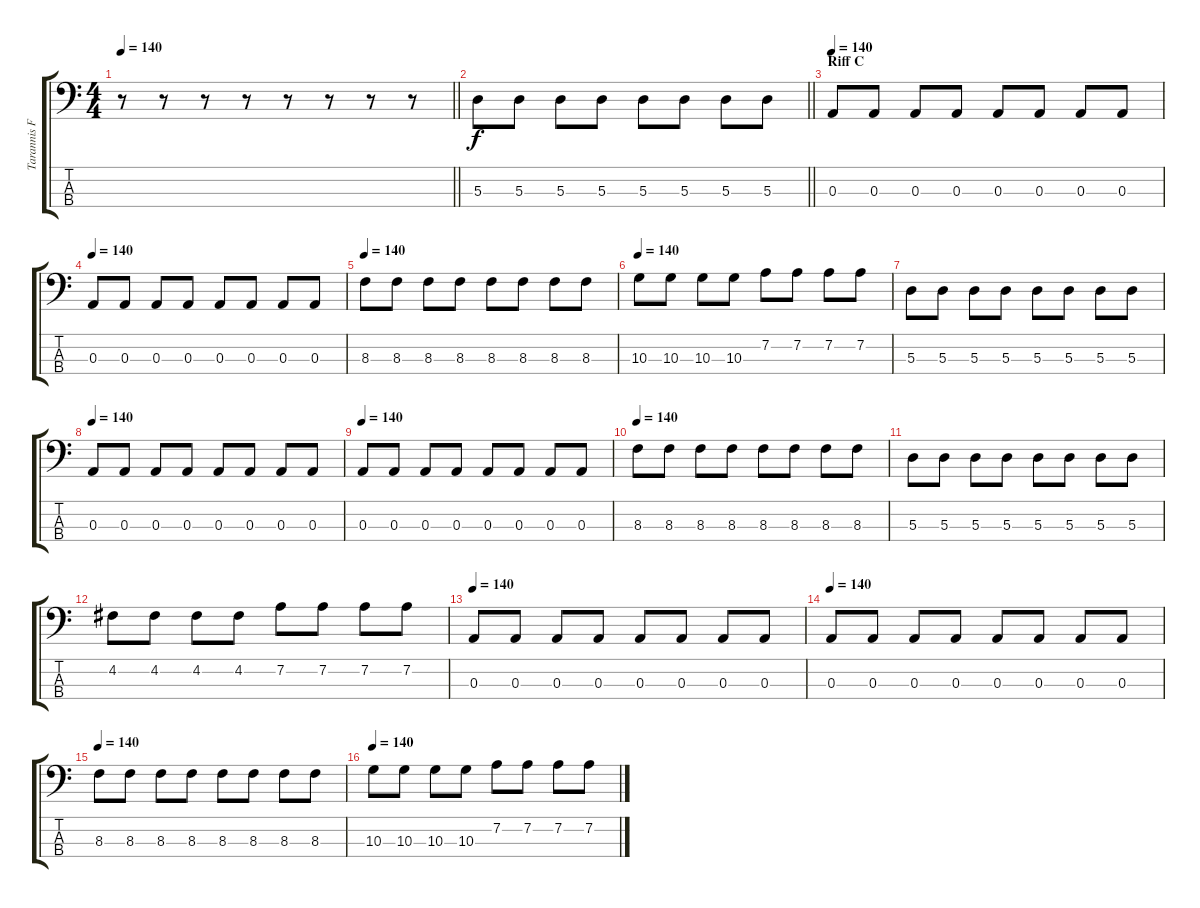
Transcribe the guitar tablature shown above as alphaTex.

\track ("Tarannis Fingered Bass" "Tarannis F") {instrument electricbassfinger}
\staff {score tabs}
\tuning (G2 D2 A1 E1) {hide}
\ts (4 4)
\tempo 140
\clef f4
\barLineRight lightlight
\ks c
r.8{dy f} r.8 r.8 r.8 r.8 r.8 r.8 r.8 |
\barLineRight lightlight
5.3.8 5.3.8 5.3.8 5.3.8 5.3.8 5.3.8 5.3.8 5.3.8 |
\section ("" "Riff C")
\tempo 140
0.3.8 0.3.8 0.3.8 0.3.8 0.3.8 0.3.8 0.3.8 0.3.8 |
\tempo 140
0.3.8 0.3.8 0.3.8 0.3.8 0.3.8 0.3.8 0.3.8 0.3.8 |
\tempo 140
8.3.8 8.3.8 8.3.8 8.3.8 8.3.8 8.3.8 8.3.8 8.3.8 |
\tempo 140
10.3.8 10.3.8 10.3.8 10.3.8 7.2.8 7.2.8 7.2.8 7.2.8 |
5.3.8 5.3.8 5.3.8 5.3.8 5.3.8 5.3.8 5.3.8 5.3.8 |
\tempo 140
0.3.8 0.3.8 0.3.8 0.3.8 0.3.8 0.3.8 0.3.8 0.3.8 |
\tempo 140
0.3.8 0.3.8 0.3.8 0.3.8 0.3.8 0.3.8 0.3.8 0.3.8 |
\tempo 140
8.3.8 8.3.8 8.3.8 8.3.8 8.3.8 8.3.8 8.3.8 8.3.8 |
5.3.8 5.3.8 5.3.8 5.3.8 5.3.8 5.3.8 5.3.8 5.3.8 |
4.2.8 4.2.8 4.2.8 4.2.8 7.2.8 7.2.8 7.2.8 7.2.8 |
\tempo 140
0.3.8 0.3.8 0.3.8 0.3.8 0.3.8 0.3.8 0.3.8 0.3.8 |
\tempo 140
0.3.8 0.3.8 0.3.8 0.3.8 0.3.8 0.3.8 0.3.8 0.3.8 |
\tempo 140
8.3.8 8.3.8 8.3.8 8.3.8 8.3.8 8.3.8 8.3.8 8.3.8 |
\tempo 140
10.3.8 10.3.8 10.3.8 10.3.8 7.2.8 7.2.8 7.2.8 7.2.8
